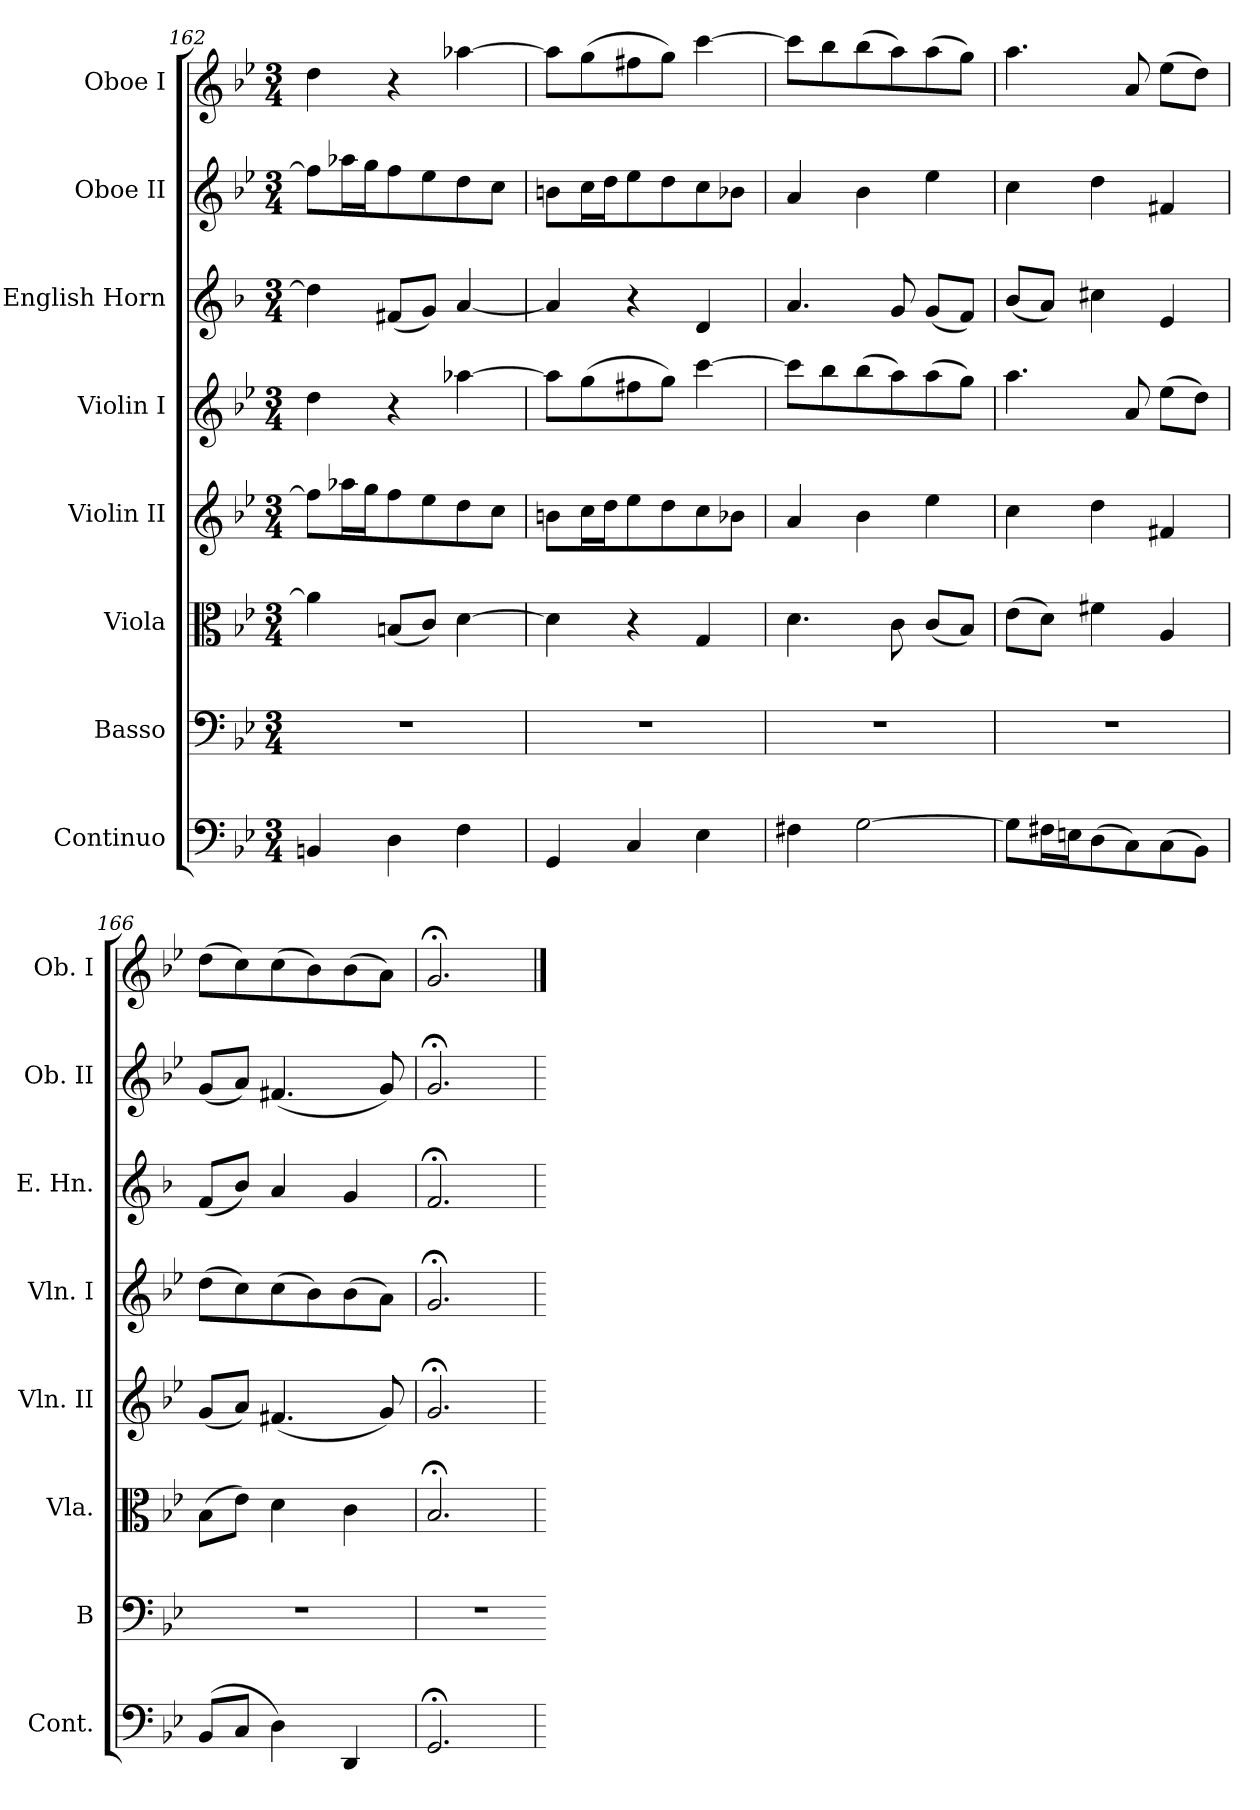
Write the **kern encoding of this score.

**kern	**kern	**kern	**kern	**kern	**kern	**kern	**kern
*part8	*part7	*part6	*part5	*part4	*part3	*part2	*part1
*staff8	*staff7	*staff6	*staff5	*staff4	*staff3	*staff2	*staff1
*I"Continuo	*I"Basso	*I"Viola	*I"Violin II	*I"Violin I	*I"English  Horn	*I"Oboe II	*I"Oboe I
*I'Cont.	*I'B	*I'Vla.	*I'Vln. II	*I'Vln. I	*I'E. Hn.	*I'Ob. II	*I'Ob. I
*clefF4	*clefF4	*clefC3	*clefG2	*clefG2	*clefG2	*clefG2	*clefG2
*	*	*	*	*	*ITrd-3c-5	*	*
*k[b-e-]	*k[b-e-]	*k[b-e-]	*k[b-e-]	*k[b-e-]	*k[b-e-]	*k[b-e-]	*k[b-e-]
*B-:	*B-:	*B-:	*B-:	*B-:	*B-:	*B-:	*B-:
*M3/4	*M3/4	*M3/4	*M3/4	*M3/4	*M3/4	*M3/4	*M3/4
=162	=162	=162	=162	=162	=162	=162	=162
!	!LO:N:vis=1	!	!	!	!	!	!
4BBn/	2.r	4a-\]	8ff\L]	4dd\	4gg#\]	8ff\L]	4dd\
.	.	.	16aa-X\	.	.	16aa-X\	.
.	.	.	16gg\	.	.	16gg\	.
4D\	.	(<8Bn/L	8ff\	4r	(<8bn/L	8ff\	4r
.	.	8c/J)	8ee-\	.	8cc/J)	8ee-\	.
4F\	.	[>4d\	8dd\	[>4aa-X\	[<4dd/	8dd\	[>4aa-X\
.	.	.	8cc\J	.	.	8cc\J	.
=163	=163	=163	=163	=163	=163	=163	=163
!	!LO:N:vis=1	!	!	!	!	!	!
4GG/	2.r	4d\]	8bn\L	8aa-\L]	4dd/]	8bn\L	8aa-\L]
.	.	.	16cc\	(>8gg\	.	16cc\	(>8gg\
.	.	.	16dd\	.	.	16dd\	.
4C/	.	4r	8ee-\	8ff#X\	4r	8ee-\	8ff#X\
.	.	.	8dd\	8gg\J)	.	8dd\	8gg\J)
4E-\	.	4G/	8cc\	[>4ccc\	4g/	8cc\	[>4ccc\
.	.	.	8b-X\J	.	.	8b-X\J	.
=164	=164	=164	=164	=164	=164	=164	=164
!	!LO:N:vis=1	!	!	!	!	!	!
4F#X\	2.r	4.d\	4a/	8ccc\L]	4.dd/	4a/	8ccc\L]
.	.	.	.	8bb-\	.	.	8bb-\
[>2G\	.	.	4b-\	(>8bb-\	.	4b-\	(>8bb-\
.	.	8c\	.	8aa\)	8cc/	.	8aa\)
.	.	(<8c/L	4ee-\	(>8aa\	(<8cc/L	4ee-\	(>8aa\
.	.	8B-/J)	.	8gg\J)	8b-/J)	.	8gg\J)
=165	=165	=165	=165	=165	=165	=165	=165
!	!LO:N:vis=1	!	!	!	!	!	!
8G\L]	2.r	(>8e-\L	4cc\	4.aa\	(<8ee-/L	4cc\	4.aa\
16F#X\	.	8d\J)	.	.	8dd/J)	.	.
16En\	.	.	.	.	.	.	.
(>8D\	.	4f#X\	4dd\	.	4ff#X\	4dd\	.
8C\)	.	.	.	8a/	.	.	8a/
(>8C\	.	4A/	4f#X/	(>8ee-\L	4a/	4f#X/	(>8ee-\L
8BB-\J)	.	.	.	8dd\J)	.	.	8dd\J)
=166	=166	=166	=166	=166	=166	=166	=166
!	!LO:N:vis=1	!	!	!	!	!	!
(>8BB-/L	2.r	(>8B-\L	(<8g/L	(>8dd\L	(<8b-/L	(<8g/L	(>8dd\L
8C/J	.	8e-\J)	8a/J)	8cc\)	8ee-/J)	8a/J)	8cc\)
4D\)	.	4d\	(<4.f#X/	(>8cc\	4dd/	(<4.f#X/	(>8cc\
.	.	.	.	8b-\)	.	.	8b-\)
4DD/	.	4c\	.	(>8b-\	4cc/	.	(>8b-\
.	.	.	8g/)	8a\J)	.	8g/)	8a\J)
=167	=167	=167	=167	=167	=167	=167	=167
!	!LO:N:vis=1	!	!	!	!	!	!
2.GG;/	2.r	2.B-;/	2.g;/	2.g;/	2.b-;/	2.g;/	2.g;/
=	=	=	=	=	=	=	==
*-	*-	*-	*-	*-	*-	*-	*-
